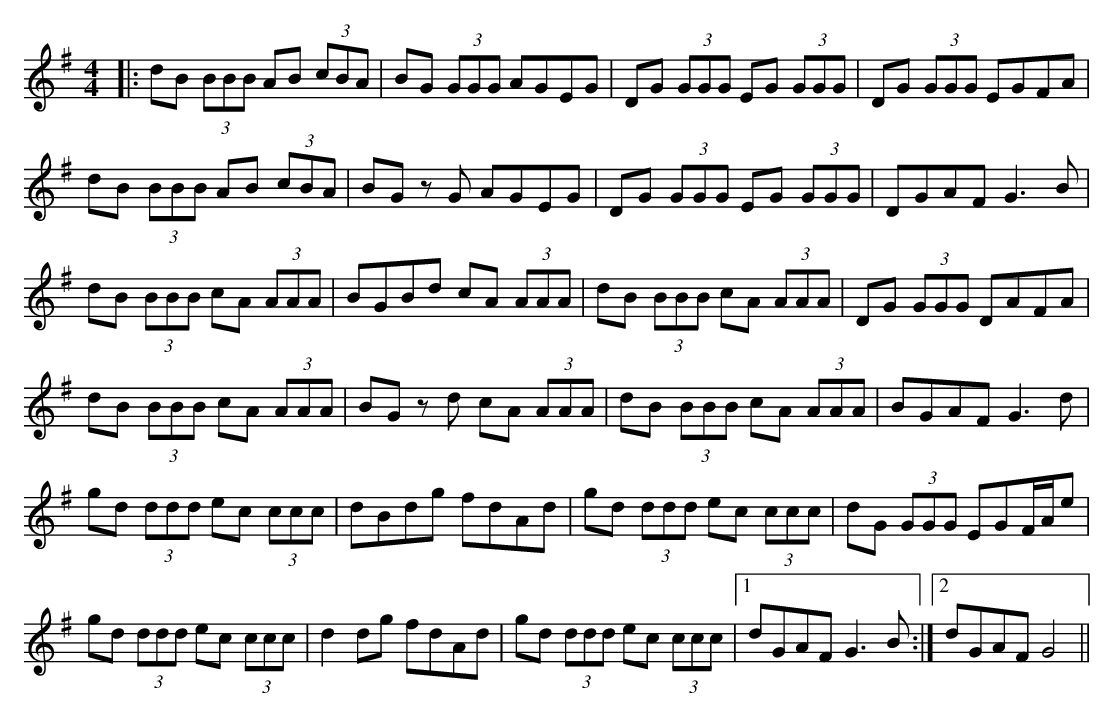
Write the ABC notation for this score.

X:1
M:4/4
K:G
|:dB (3BBB AB (3cBA | BG (3GGG AGEG | DG (3GGG EG (3GGG | DG (3GGG EGFA |
dB (3BBB AB (3cBA | BG z G AGEG | DG (3GGG EG (3GGG | DGAF G3 B |
dB (3BBB cA (3AAA | BGBd cA (3AAA | dB (3BBB cA (3AAA | DG (3GGG DAFA |
dB (3BBB cA (3AAA | BG z d cA (3AAA | dB (3BBB cA (3AAA | BGAF G3 d |
gd (3ddd ec (3ccc | dBdg fdAd | gd (3ddd ec (3ccc | dG (3GGG EGF/A/e |
gd (3ddd ec (3ccc | d2 dg fdAd | gd (3ddd ec (3ccc |1 dGAF G3 B :|2 dGAF G4 ||
